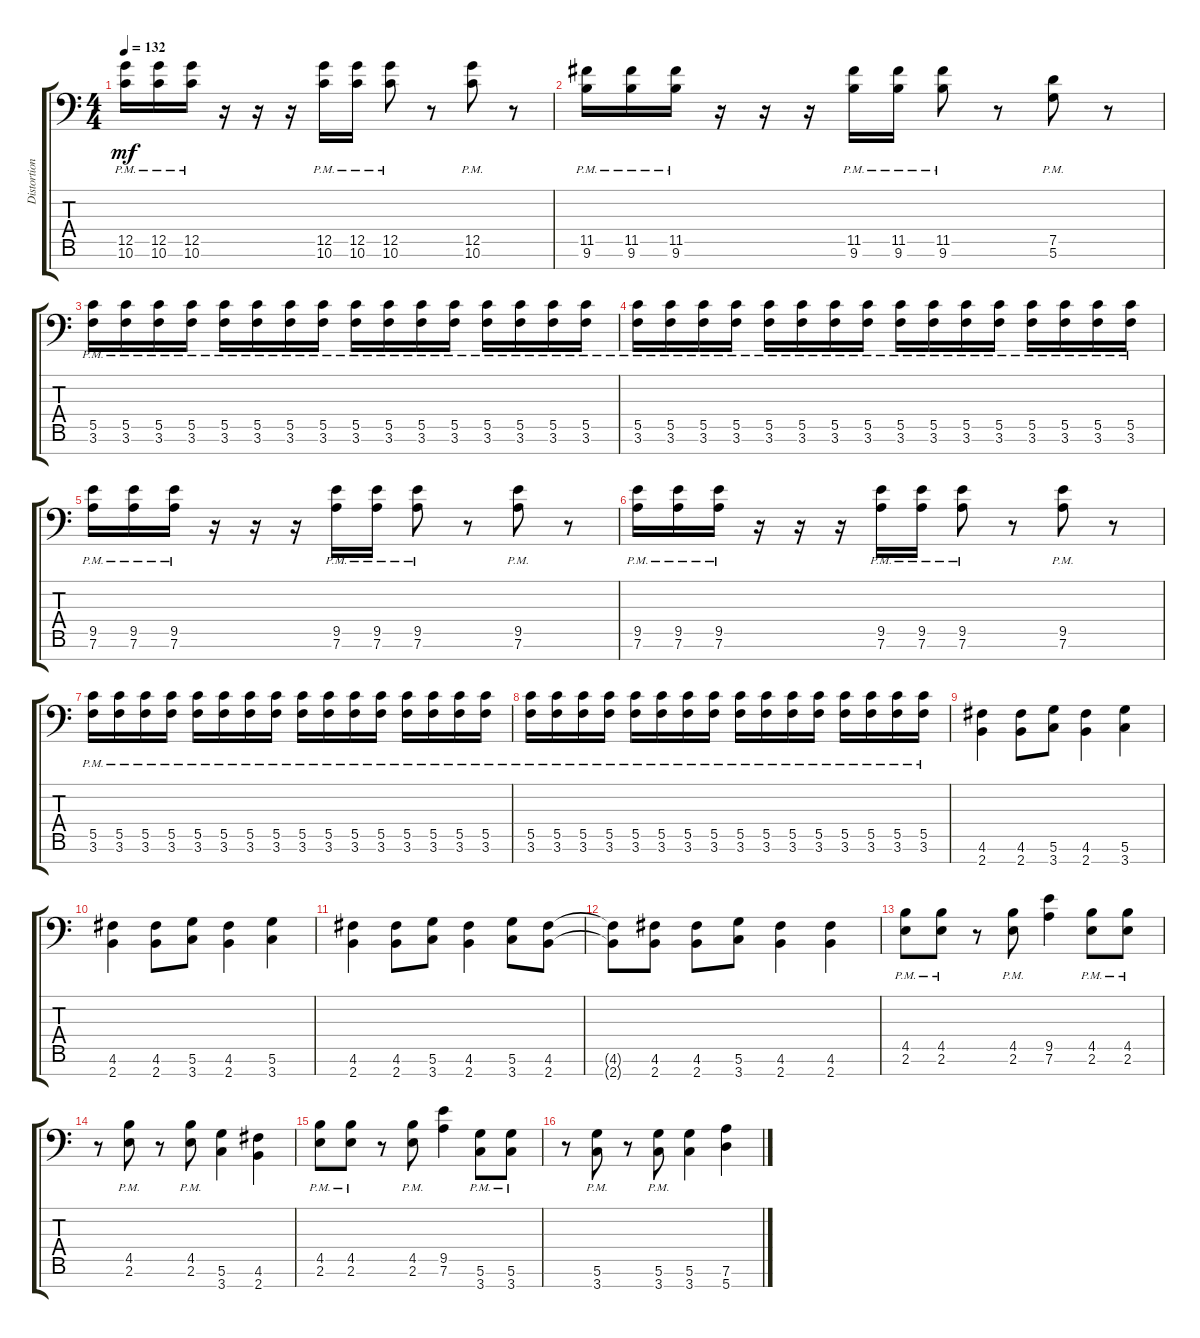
\track ("Distortion Guitar" "Distortion") {instrument distortionguitar}
\staff {score tabs}
\tuning (D4 A3 F3 C3 G2 D2 A1) {hide}
\ts (4 4)
\tempo 132
\clef f4
\ks c
(12.5 10.6{pm}).16{dy mf} (12.5 10.6{pm}).16 (12.5 10.6{pm}).16 r.16 r.16 r.16 (12.5 10.6{pm}).16 (12.5 10.6{pm}).16 (12.5 10.6{pm}).8 r.8 (12.5 10.6{pm}).8 r.8 |
(11.5 9.6{pm}).16 (11.5 9.6{pm}).16 (11.5 9.6{pm}).16 r.16 r.16 r.16 (11.5 9.6{pm}).16 (11.5 9.6{pm}).16 (11.5 9.6{pm}).8 r.8 (7.5 5.6{pm}).8 r.8 |
(5.5{pm} 3.6{pm}).16 (5.5{pm} 3.6{pm}).16 (5.5{pm} 3.6{pm}).16 (5.5{pm} 3.6{pm}).16 (5.5{pm} 3.6{pm}).16 (5.5{pm} 3.6{pm}).16 (5.5{pm} 3.6{pm}).16 (5.5{pm} 3.6{pm}).16 (5.5{pm} 3.6{pm}).16 (5.5{pm} 3.6{pm}).16 (5.5{pm} 3.6{pm}).16 (5.5{pm} 3.6{pm}).16 (5.5{pm} 3.6{pm}).16 (5.5{pm} 3.6{pm}).16 (5.5{pm} 3.6{pm}).16 (5.5{pm} 3.6{pm}).16 |
(5.5{pm} 3.6{pm}).16 (5.5{pm} 3.6{pm}).16 (5.5{pm} 3.6{pm}).16 (5.5{pm} 3.6{pm}).16 (5.5{pm} 3.6{pm}).16 (5.5{pm} 3.6{pm}).16 (5.5{pm} 3.6{pm}).16 (5.5{pm} 3.6{pm}).16 (5.5{pm} 3.6{pm}).16 (5.5{pm} 3.6{pm}).16 (5.5{pm} 3.6{pm}).16 (5.5{pm} 3.6{pm}).16 (5.5{pm} 3.6{pm}).16 (5.5{pm} 3.6{pm}).16 (5.5{pm} 3.6{pm}).16 (5.5{pm} 3.6{pm}).16 |
(9.5 7.6{pm}).16 (9.5 7.6{pm}).16 (9.5 7.6{pm}).16 r.16 r.16 r.16 (9.5 7.6{pm}).16 (9.5 7.6{pm}).16 (9.5 7.6{pm}).8 r.8 (9.5 7.6{pm}).8 r.8 |
(9.5 7.6{pm}).16 (9.5 7.6{pm}).16 (9.5 7.6{pm}).16 r.16 r.16 r.16 (9.5 7.6{pm}).16 (9.5 7.6{pm}).16 (9.5 7.6{pm}).8 r.8 (9.5 7.6{pm}).8 r.8 |
(5.5{pm} 3.6{pm}).16 (5.5{pm} 3.6{pm}).16 (5.5{pm} 3.6{pm}).16 (5.5{pm} 3.6{pm}).16 (5.5{pm} 3.6{pm}).16 (5.5{pm} 3.6{pm}).16 (5.5{pm} 3.6{pm}).16 (5.5{pm} 3.6{pm}).16 (5.5{pm} 3.6{pm}).16 (5.5{pm} 3.6{pm}).16 (5.5{pm} 3.6{pm}).16 (5.5{pm} 3.6{pm}).16 (5.5{pm} 3.6{pm}).16 (5.5{pm} 3.6{pm}).16 (5.5{pm} 3.6{pm}).16 (5.5{pm} 3.6{pm}).16 |
(5.5{pm} 3.6{pm}).16 (5.5{pm} 3.6{pm}).16 (5.5{pm} 3.6{pm}).16 (5.5{pm} 3.6{pm}).16 (5.5{pm} 3.6{pm}).16 (5.5{pm} 3.6{pm}).16 (5.5{pm} 3.6{pm}).16 (5.5{pm} 3.6{pm}).16 (5.5{pm} 3.6{pm}).16 (5.5{pm} 3.6{pm}).16 (5.5{pm} 3.6{pm}).16 (5.5{pm} 3.6{pm}).16 (5.5{pm} 3.6{pm}).16 (5.5{pm} 3.6{pm}).16 (5.5{pm} 3.6{pm}).16 (5.5{pm} 3.6{pm}).16 |
(4.6 2.7).4 (4.6 2.7).8 (5.6 3.7).8 (4.6 2.7).4 (5.6 3.7).4 |
(4.6 2.7).4 (4.6 2.7).8 (5.6 3.7).8 (4.6 2.7).4 (5.6 3.7).4 |
(4.6 2.7).4 (4.6 2.7).8 (5.6 3.7).8 (4.6 2.7).4 (5.6 3.7).8 (4.6 2.7).8 |
(4.6{t} 2.7{t}).8 (4.6 2.7).8 (4.6 2.7).8 (5.6 3.7).8 (4.6 2.7).4 (4.6 2.7).4 |
(4.5{pm} 2.6{pm}).8 (4.5{pm} 2.6{pm}).8 r.8 (4.5{pm} 2.6{pm}).8 (9.5 7.6).4 (4.5{pm} 2.6{pm}).8 (4.5{pm} 2.6{pm}).8 |
r.8 (4.5{pm} 2.6{pm}).8 r.8 (4.5{pm} 2.6{pm}).8 (5.6 3.7).4 (4.6 2.7).4 |
(4.5{pm} 2.6{pm}).8 (4.5{pm} 2.6{pm}).8 r.8 (4.5{pm} 2.6{pm}).8 (9.5 7.6).4 (5.6{pm} 3.7{pm}).8 (5.6{pm} 3.7{pm}).8 |
r.8 (5.6{pm} 3.7{pm}).8 r.8 (5.6{pm} 3.7{pm}).8 (5.6 3.7).4 (7.6 5.7).4
